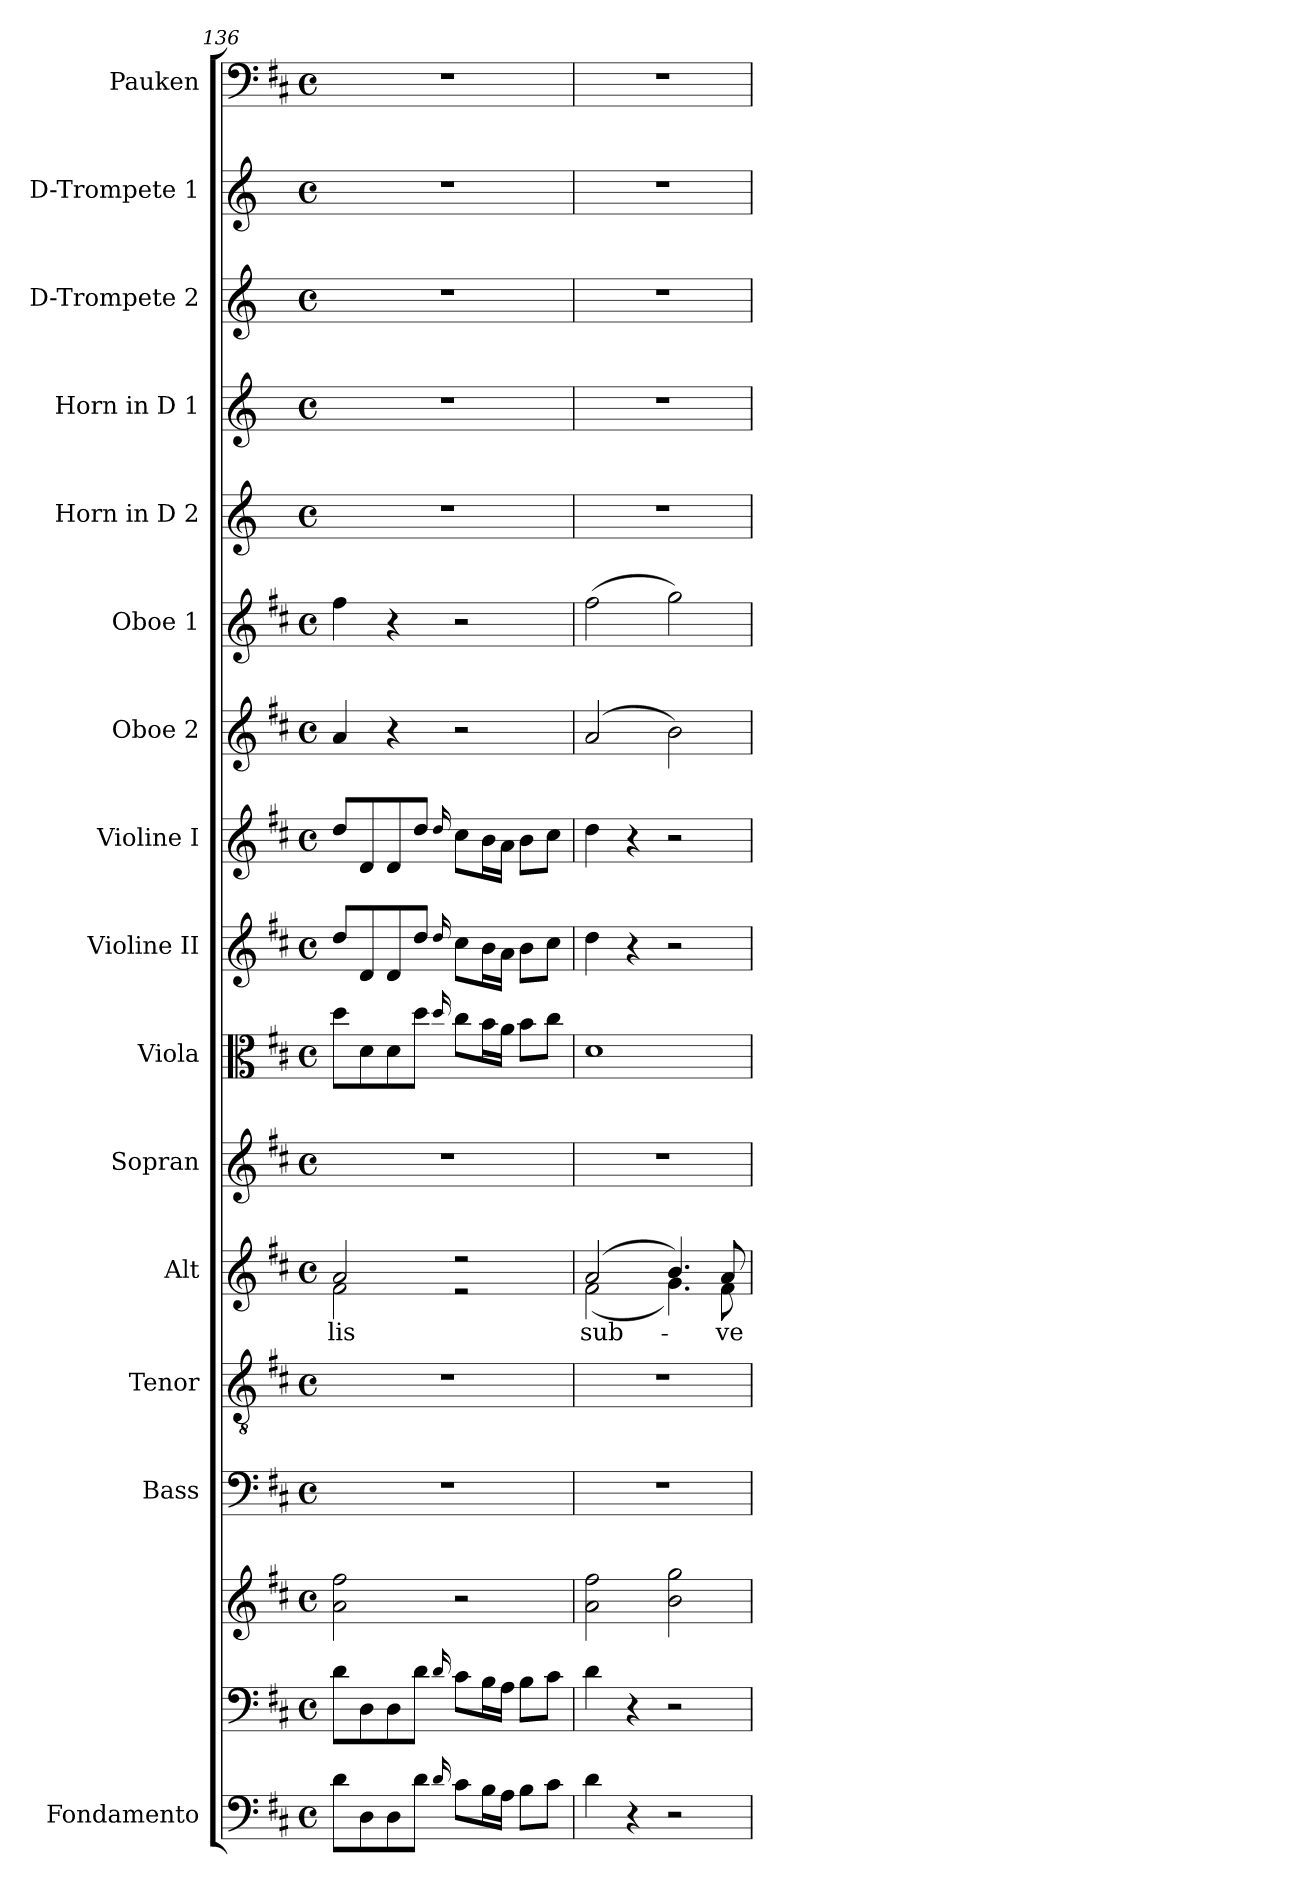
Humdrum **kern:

**kern	**kern	**kern	**kern	**kern	**kern	**text	**kern	**kern	**kern	**kern	**kern	**kern	**kern	**kern	**kern	**kern	**kern
*part16	*part15	*part15	*part14	*part13	*part12	*part12	*part11	*part10	*part9	*part8	*part7	*part6	*part5	*part4	*part3	*part2	*part1
*staff17	*staff16	*staff15	*staff14	*staff13	*staff12	*staff12	*staff11	*staff10	*staff9	*staff8	*staff7	*staff6	*staff5	*staff4	*staff3	*staff2	*staff1
*I"Fondamento	*	*	*I"Bass	*I"Tenor	*I"Alt	*	*I"Sopran	*I"Viola	*I"Violine II	*I"Violine I	*I"Oboe 2	*I"Oboe 1	*I"Horn in D 2	*I"Horn in D 1	*I"D-Trompete 2	*I"D-Trompete 1	*I"Pauken
*I'F.	*	*	*I'B.	*I'T.	*I'A.	*	*I'S.	*I'Vla.	*I'Vl. II	*I'Vl. I	*I'Ob. 2	*I'Ob. 1	*	*	*I'D Trp. 2	*I'D Trp. 1	*I'Pk.
*clefF4	*clefF4	*clefG2	*clefF4	*clefGv2	*clefG2	*	*clefG2	*clefC3	*clefG2	*clefG2	*clefG2	*clefG2	*clefG2	*clefG2	*clefG2	*clefG2	*clefF4
*ITrd7c12	*	*	*	*	*	*	*	*	*	*	*	*	*ITrd6c10	*ITrd6c10	*ITrd-1c-2	*ITrd-1c-2	*
*k[f#c#]	*k[f#c#]	*k[f#c#]	*k[f#c#]	*k[f#c#]	*k[f#c#]	*	*k[f#c#]	*k[f#c#]	*k[f#c#]	*k[f#c#]	*k[f#c#]	*k[f#c#]	*k[f#c#]	*k[f#c#]	*k[f#c#]	*k[f#c#]	*k[f#c#]
*D:	*D:	*D:	*D:	*D:	*D:	*	*D:	*D:	*D:	*D:	*D:	*D:	*D:	*D:	*D:	*D:	*D:
*M4/4	*M4/4	*M4/4	*M4/4	*M4/4	*M4/4	*	*M4/4	*M4/4	*M4/4	*M4/4	*M4/4	*M4/4	*M4/4	*M4/4	*M4/4	*M4/4	*M4/4
*met(c)	*met(c)	*met(c)	*met(c)	*met(c)	*met(c)	*	*met(c)	*met(c)	*met(c)	*met(c)	*met(c)	*met(c)	*met(c)	*met(c)	*met(c)	*met(c)	*met(c)
=136	=136	=136	=136	=136	=136	=136	=136	=136	=136	=136	=136	=136	=136	=136	=136	=136	=136
!	!	!	!	!	!	!LO:LY:b	!	!	!	!	!	!	!	!	!	!	!
*	*	*	*	*	*^	*	*	*	*	*	*	*	*	*	*	*	*
8D\L	8d\L	2a\ 2ff#\	1r	1r	2a/	2f#\	-lis	1r	8dd\L	8dd/L	8dd/L	4a/	4ff#\	1r	1r	1r	1r	1r
8DD\	8D\	.	.	.	.	.	.	.	8d\	8d/	8d/	.	.	.	.	.	.	.
8DD\	8D\	.	.	.	.	.	.	.	8d\	8d/	8d/	4r	4r	.	.	.	.	.
8D\J	8d\J	.	.	.	.	.	.	.	8dd\J	8dd/J	8dd/J	.	.	.	.	.	.	.
16qqD/	16qqd/	.	.	.	.	.	.	.	16qqdd/	16qqdd/	16qqdd/	.	.	.	.	.	.	.
8C#\L	8c#\L	2r	.	.	2r	2r	.	.	8cc#\L	8cc#\L	8cc#\L	2r	2r	.	.	.	.	.
16BB\L	16B\L	.	.	.	.	.	.	.	16b\L	16b\L	16b\L	.	.	.	.	.	.	.
16AA\JJ	16A\JJ	.	.	.	.	.	.	.	16a\JJ	16a\JJ	16a\JJ	.	.	.	.	.	.	.
8BB\L	8B\L	.	.	.	.	.	.	.	8b\L	8b\L	8b\L	.	.	.	.	.	.	.
8C#\J	8c#\J	.	.	.	.	.	.	.	8cc#\J	8cc#\J	8cc#\J	.	.	.	.	.	.	.
=137	=137	=137	=137	=137	=137	=137	=137	=137	=137	=137	=137	=137	=137	=137	=137	=137	=137	=137
!	!	!	!	!	!	!	!LO:LY:b	!	!	!	!	!	!	!	!	!	!	!
4D\	4d\	2a\ 2ff#\	1r	1r	(2a/	(<2f#\	sub-	1r	1d	4dd\	4dd\	(2a/	(>2ff#\	1r	1r	1r	1r	1r
4r	4r	.	.	.	.	.	.	.	.	4r	4r	.	.	.	.	.	.	.
2r	2r	2b\ 2gg\	.	.	4.b/)	4.g\)	.	.	.	2r	2r	2b\)	2gg\)	.	.	.	.	.
!	!	!	!	!	!	!	!LO:LY:b	!	!	!	!	!	!	!	!	!	!	!
.	.	.	.	.	8a/	8f#\	-ve-	.	.	.	.	.	.	.	.	.	.	.
*	*	*	*	*	*v	*v	*	*	*	*	*	*	*	*	*	*	*	*
=	=	=	=	=	=	=	=	=	=	=	=	=	=	=	=	=	=
*-	*-	*-	*-	*-	*-	*-	*-	*-	*-	*-	*-	*-	*-	*-	*-	*-	*-
